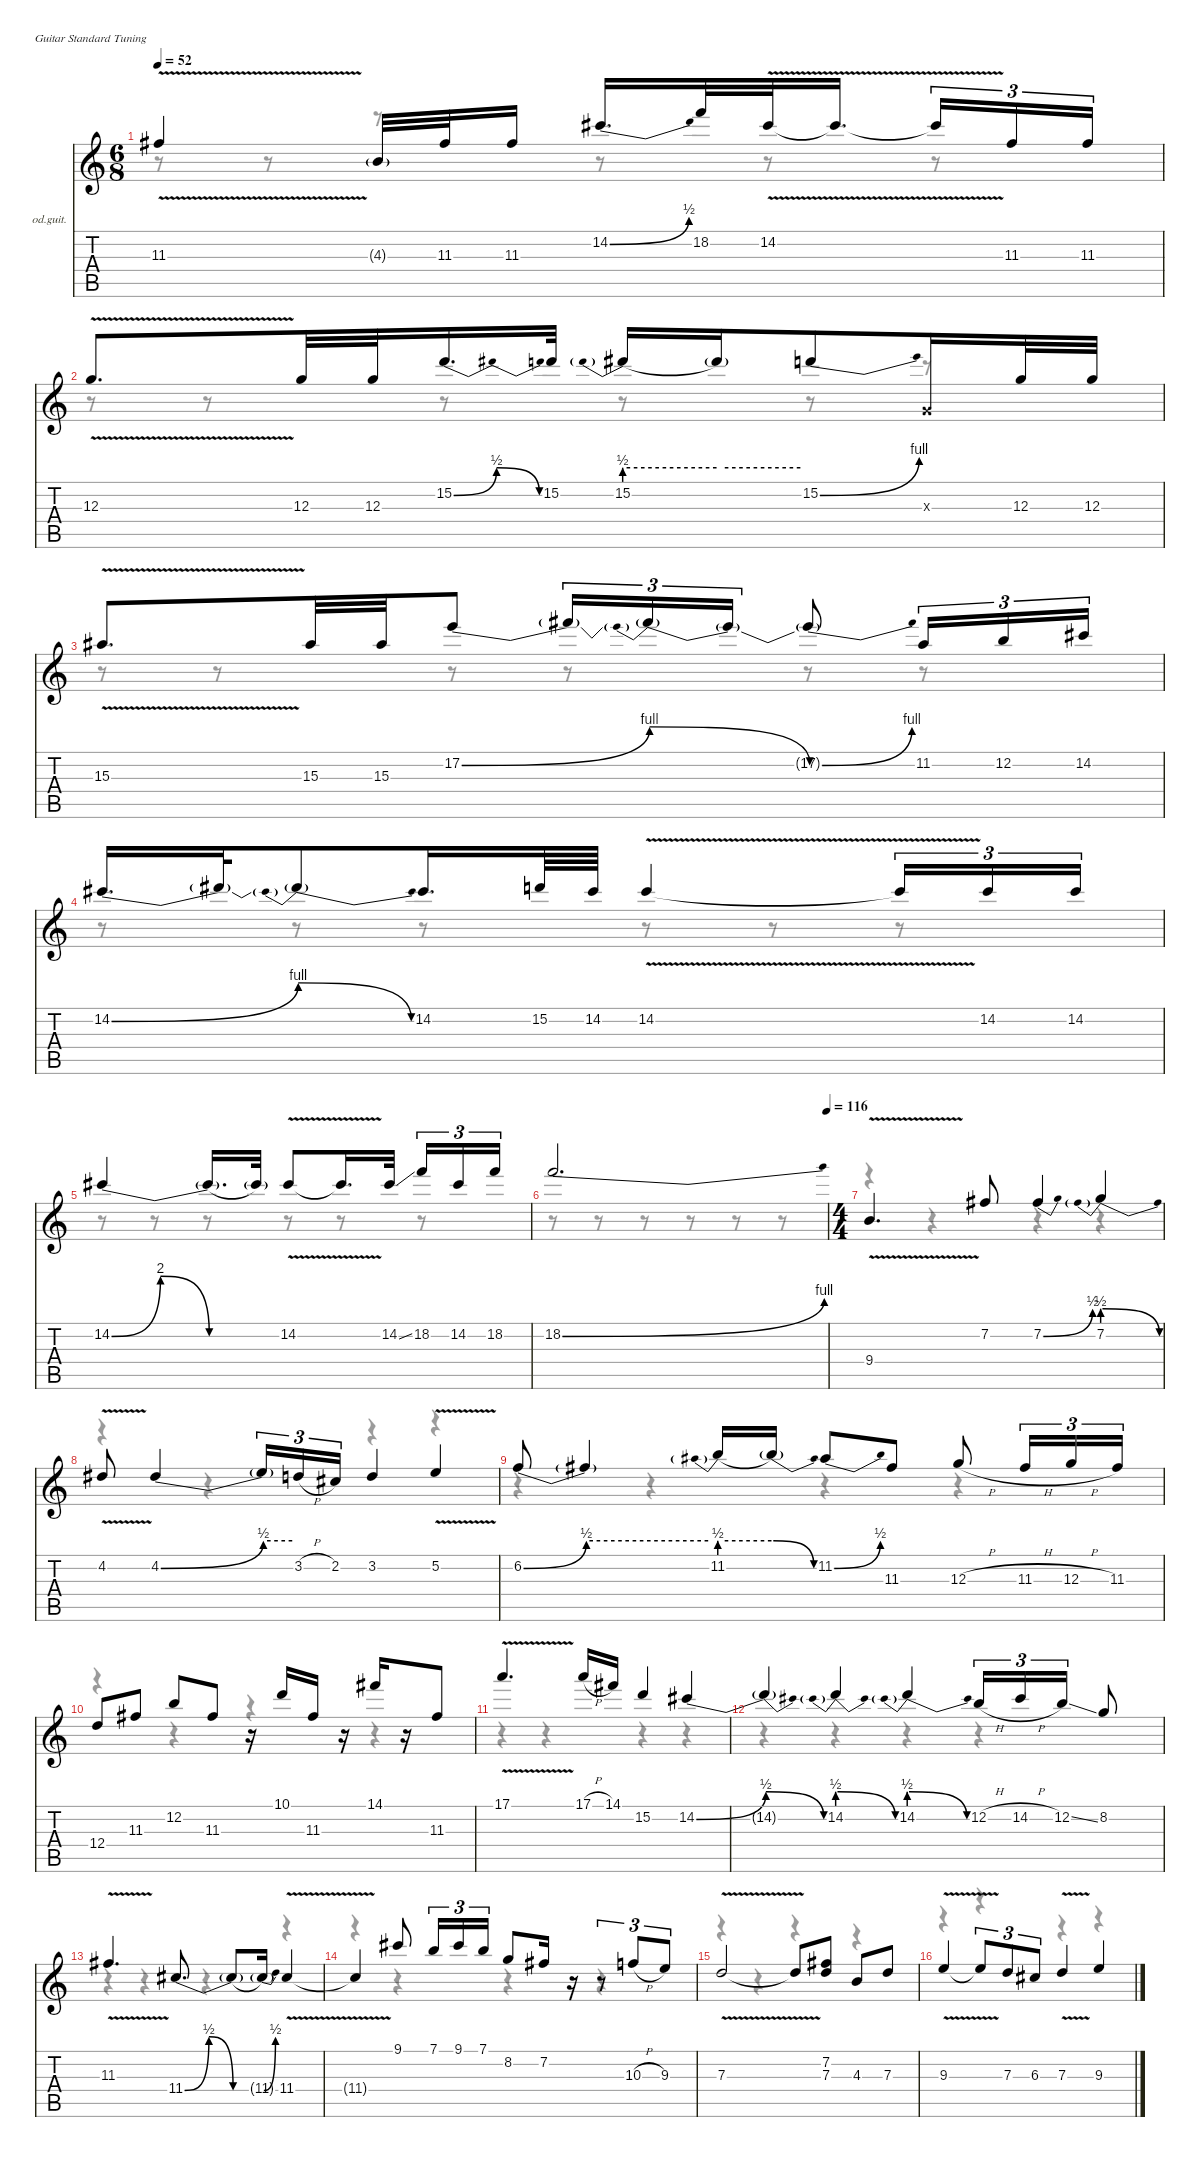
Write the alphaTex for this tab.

\defaultSystemsLayout 4
\hideDynamics
\bracketExtendMode nobrackets
\firstSystemTrackNameOrientation horizontal
\otherSystemsTrackNameOrientation horizontal
\chordDiagramsInScore
\track ("Lead Guitar ( Jason Becker )" "od.guit.") {instrument overdrivenguitar}
\staff {score tabs}
\tuning (E4 B3 G3 D3 A2 E2)
\voice
\ts (6 8)
\tempo 52
\clef g2
\ks c
11.3{v acc #}.4{dy f beam Up} 4.3{g}.32{dy ff beam Up} 11.3{acc #}.32{dy f beam Up} 11.3{acc #}.16{beam Up} 14.2{be (bend 0 0 30 2) acc #}.16{d beam Up} 18.2.32{beam Up} 14.2{v acc #}.32{beam Up} 14.2{v t acc #}.16{d beam Up} 14.2{v t acc #}.16{tu (3 2) beam Up} 11.3{acc #}.16{tu (3 2) beam Up} 11.3{acc #}.16{tu (3 2) beam Up} |
12.3{v}.8{d beam Up} 12.3.32{beam Up} 12.3.32{beam Up} 15.2{be (bendrelease 0 0 15 2 30 2 45 0)}.16{d beam Up} 15.2.32{beam Up} 15.2{be (prebend 0 2 60 2)}.16{beam Up} 15.2{be (hold 0 2 60 2) t}.16{beam Up} 15.2{be (bend 0 0 30 4)}.8{beam Up} 0.3{x}.16{beam Up} 12.3.32{beam Up} 12.3.32{beam Up} |
15.3{v acc #}.8{d beam Up} 15.3{acc #}.32{beam Up} 15.3{acc #}.32{beam Up} 17.2{be (bend 0 0 60 4)}.8{beam Up} 17.2{t}.16{tu (3 2) beam Up} 17.2{be (prebendrelease 0 4 60 0) t}.16{tu (3 2) beam Up} 17.2{t}.16{tu (3 2) beam Up} 17.2{be (bend 0 0 60 4) t}.8{beam Up} 11.2{acc #}.16{tu (3 2) beam Up} 12.2.16{tu (3 2) beam Up} 14.2{acc #}.16{tu (3 2) beam Up} |
14.2{be (bend 0 0 60 4) acc #}.16{d beam Up} 14.2{t}.32{beam Up} 14.2{be (prebendrelease 0 4 60 0) t}.8{beam Up} 14.2{acc #}.16{d beam Up} 15.2.64{beam Up} 14.2{acc #}.64{beam Up} 14.2{v acc #}.4{beam Up} 14.2{v t acc #}.16{tu (3 2) beam Up} 14.2{acc #}.16{tu (3 2) beam Up} 14.2{acc #}.16{tu (3 2) beam Up} |
14.2{be (bendrelease 0 0 30 8 30 8 60 0) acc #}.4{beam Up} 14.2{be (hold 0 0 60 0) t acc #}.16{d beam Up} 14.2{be (hold 0 0 60 0) t acc #}.32{beam Up} 14.2{v acc #}.8{beam Up} 14.2{v t acc #}.16{d beam Up} 14.2{ss acc #}.32{beam Up} 18.2.16{tu (3 2) beam Up} 14.2{acc #}.16{tu (3 2) beam Up} 18.2.16{tu (3 2) beam Up} |
\tempo (116 1)
18.2{be (bend 0 0 30 4)}.2{d beam Up} |
\ts (4 4)
\beaming (8 2 2 2 2)
9.4{v}.4{d beam Up} 7.2{acc #}.8{beam Up} 7.2{be (bend 0 0 30 2) acc #}.4{beam Up} 7.2{be (prebendrelease 0 2 39.999998399999996 0)}.4{beam Up} |
4.2{v acc #}.8{beam Up} 4.2{be (bend 0 0 60 2) acc #}.4{beam Up} 4.2{be (hold 0 2 60 2) t}.16{tu (3 2) beam Up} 3.2{h}.16{tu (3 2) beam Up} 2.2{acc #}.16{tu (3 2) beam Up} 3.2.4{beam Up} 5.2{v}.4{beam Up} |
6.2{be (bend 0 0 60 2)}.8{beam Up} 6.2{be (hold 0 2 60 2) t}.4{beam Up} 11.2{be (prebend 0 2 60 2)}.16{beam Up} 11.2{be (release 0 2 60 0) t}.16{beam Up} 11.2{be (bend 0 0 30 2) acc #}.8{beam Up} 11.3{acc #}.8{beam Up} 12.3{h}.8{beam Up} 11.3{h acc #}.16{tu (3 2) beam Up} 12.3{h}.16{tu (3 2) beam Up} 11.3{acc #}.16{tu (3 2) beam Up} |
12.4.8{beam Up} 11.3{acc #}.8{beam Up} 12.2.8{beam Up} 11.3{acc #}.8{beam Up} r.16{beam Up} 10.1.16{beam Up} 11.3{acc #}.16{beam Up} r.16{beam Up} 14.1{acc #}.16{beam Up} r.16{beam Up} 11.3{acc #}.8{beam Up} |
17.1{v}.4{d beam Up} 17.1{h}.16{beam Up} 14.1{acc #}.16{beam Up} 15.2.4{beam Up} 14.2{be (bend 0 0 60 2) acc #}.4{beam Up} |
14.2{be (release 0 2 60 0) t}.4{beam Up} 14.2{be (prebendrelease 0 2 39.999998399999996 0)}.4{beam Up} 14.2{be (prebendrelease 0 2 39.999998399999996 0)}.4{beam Up} 12.2{h}.16{tu (3 2) beam Up} 14.2{h acc #}.16{tu (3 2) beam Up} 12.2{ss}.16{tu (3 2) beam Up} 8.2.8{beam Up} |
11.3{v acc #}.4{d beam Up} 11.4{be (bendrelease 0 0 30 2 30 2 60 0) acc #}.8{d beam Up} 11.4{be (hold 0 0 60 0) t acc #}.8{beam Up} 11.4{be (bend 0 0 60 2) t acc #}.16{beam Up} 11.4{v acc #}.4{beam Up} |
11.4{v t acc #}.4{beam Up} 9.1{acc #}.8{beam Up} 7.1.16{tu (3 2) beam Up} 9.1{acc #}.16{tu (3 2) beam Up} 7.1.16{tu (3 2) beam Up} 8.2.8{beam Up} 7.2{acc #}.16{beam Up} r.16{beam Up} r.8{tu (3 2) beam Up} 10.3{h}.8{tu (3 2) beam Up} 9.3.8{tu (3 2) beam Up} |
7.3{v}.2{beam Up} 7.3{v t}.8{beam Up} (7.2{acc #} 7.3).8{beam Up} 4.3.8{beam Up} 7.3.8{beam Up} |
9.3{v}.4{beam Up} 9.3{v t}.8{tu (3 2) beam Up} 7.3.8{tu (3 2) beam Up} 6.3{acc #}.8{tu (3 2) beam Up} 7.3{v}.4{beam Up} 9.3.4{beam Up}
\voice
\clef g2
\ottava regular
\simile none
\ks c
r.8{dy mf beam Down} r.8{beam Down} r.8{beam Down} r.8{beam Down} r.8{beam Down} r.8{beam Down} |
r.8{beam Down} r.8{beam Down} r.8{beam Down} r.8{beam Down} r.8{beam Down} r.8{beam Down} |
r.8{beam Down} r.8{beam Down} r.8{beam Down} r.8{beam Down} r.8{beam Down} r.8{beam Down} |
r.8{beam Down} r.8{beam Down} r.8{beam Down} r.8{beam Down} r.8{beam Down} r.8{beam Down} |
r.8{beam Down} r.8{beam Down} r.8{beam Down} r.8{beam Down} r.8{beam Down} r.8{beam Down} |
r.8{beam Down} r.8{beam Down} r.8{beam Down} r.8{beam Down} r.8{beam Down} r.8{beam Down} |
r.4{beam Down} r.4{beam Down} r.4{beam Down} r.4{beam Down} |
r.4{beam Down} r.4{beam Down} r.4{beam Down} r.4{beam Down} |
r.4{beam Down} r.4{beam Down} r.4{beam Down} r.4{beam Down} |
r.4{beam Down} r.4{beam Down} r.4{beam Down} r.4{beam Down} |
r.4{beam Down} r.4{beam Down} r.4{beam Down} r.4{beam Down} |
r.4{beam Down} r.4{beam Down} r.4{beam Down} r.4{beam Down} |
r.4{beam Down} r.4{beam Down} r.4{beam Down} r.4{beam Down} |
r.4{beam Down} r.4{beam Down} r.4{beam Down} r.4{beam Down} |
r.4{beam Down} r.4{beam Down} r.4{beam Down} r.4{beam Down} |
r.4{beam Down} r.4{beam Down} r.4{beam Down} r.4{beam Down}
